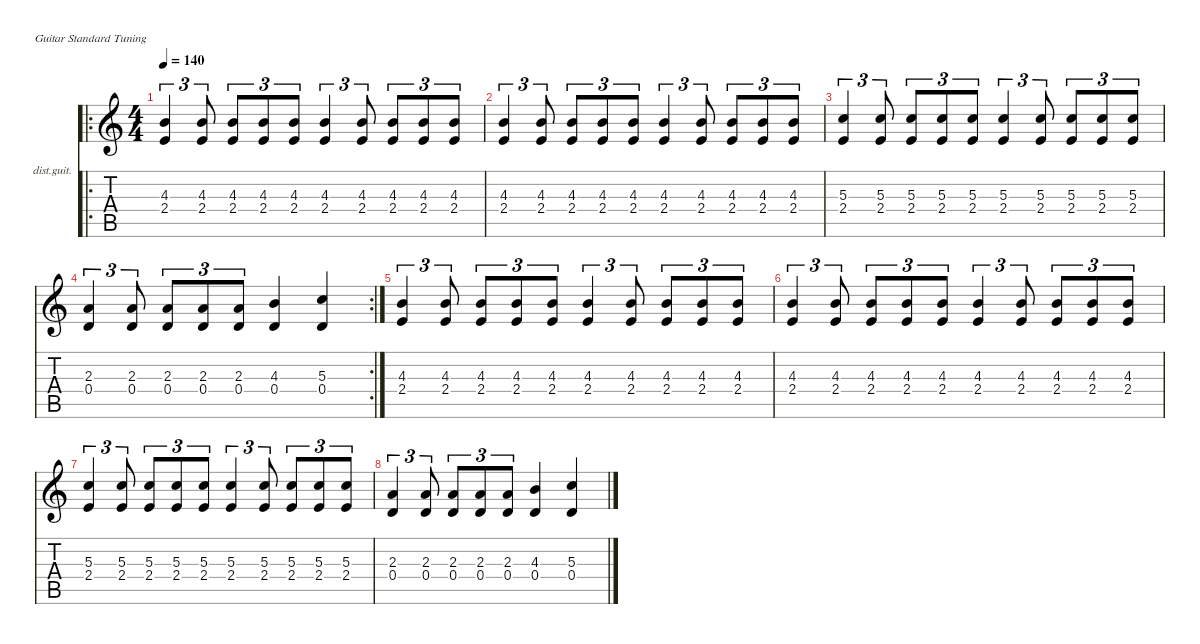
\defaultSystemsLayout 4
\hideDynamics
\bracketExtendMode nobrackets
\firstSystemTrackNameOrientation horizontal
\otherSystemsTrackNameOrientation horizontal
\track ("Distortion Guitar" "dist.guit.") {instrument distortionguitar}
\staff {score tabs}
\tuning (E4 B3 G3 D3 A2 E2)
\ro
\ts (4 4)
\tempo 140
\clef g2
\ks c
(4.3 2.4).4{tu (3 2) dy mf instrument distortionguitar} (2.4 4.3).8{tu (3 2)} (2.4 4.3).8{tu (3 2)} (2.4 4.3).8{tu (3 2)} (2.4 4.3).8{tu (3 2)} (2.4 4.3).4{tu (3 2)} (2.4 4.3).8{tu (3 2)} (2.4 4.3).8{tu (3 2)} (2.4 4.3).8{tu (3 2)} (2.4 4.3).8{tu (3 2)} |
(4.3 2.4).4{tu (3 2)} (2.4 4.3).8{tu (3 2)} (2.4 4.3).8{tu (3 2)} (2.4 4.3).8{tu (3 2)} (2.4 4.3).8{tu (3 2)} (2.4 4.3).4{tu (3 2)} (2.4 4.3).8{tu (3 2)} (2.4 4.3).8{tu (3 2)} (2.4 4.3).8{tu (3 2)} (2.4 4.3).8{tu (3 2)} |
(2.4 5.3).4{tu (3 2)} (2.4 5.3).8{tu (3 2)} (2.4 5.3).8{tu (3 2)} (2.4 5.3).8{tu (3 2)} (2.4 5.3).8{tu (3 2)} (2.4 5.3).4{tu (3 2)} (2.4 5.3).8{tu (3 2)} (2.4 5.3).8{tu (3 2)} (2.4 5.3).8{tu (3 2)} (2.4 5.3).8{tu (3 2)} |
\rc 2
(0.4 2.3).4{tu (3 2)} (0.4 2.3).8{tu (3 2)} (0.4 2.3).8{tu (3 2)} (0.4 2.3).8{tu (3 2)} (0.4 2.3).8{tu (3 2)} (0.4 4.3).4 (0.4 5.3).4 |
(4.3 2.4).4{tu (3 2)} (2.4 4.3).8{tu (3 2)} (2.4 4.3).8{tu (3 2)} (2.4 4.3).8{tu (3 2)} (2.4 4.3).8{tu (3 2)} (2.4 4.3).4{tu (3 2)} (2.4 4.3).8{tu (3 2)} (2.4 4.3).8{tu (3 2)} (2.4 4.3).8{tu (3 2)} (2.4 4.3).8{tu (3 2)} |
(4.3 2.4).4{tu (3 2)} (2.4 4.3).8{tu (3 2)} (2.4 4.3).8{tu (3 2)} (2.4 4.3).8{tu (3 2)} (2.4 4.3).8{tu (3 2)} (2.4 4.3).4{tu (3 2)} (2.4 4.3).8{tu (3 2)} (2.4 4.3).8{tu (3 2)} (2.4 4.3).8{tu (3 2)} (2.4 4.3).8{tu (3 2)} |
(2.4 5.3).4{tu (3 2)} (2.4 5.3).8{tu (3 2)} (2.4 5.3).8{tu (3 2)} (2.4 5.3).8{tu (3 2)} (2.4 5.3).8{tu (3 2)} (2.4 5.3).4{tu (3 2)} (2.4 5.3).8{tu (3 2)} (2.4 5.3).8{tu (3 2)} (2.4 5.3).8{tu (3 2)} (2.4 5.3).8{tu (3 2)} |
(0.4 2.3).4{tu (3 2)} (0.4 2.3).8{tu (3 2)} (0.4 2.3).8{tu (3 2)} (0.4 2.3).8{tu (3 2)} (0.4 2.3).8{tu (3 2)} (0.4 4.3).4 (0.4 5.3).4
